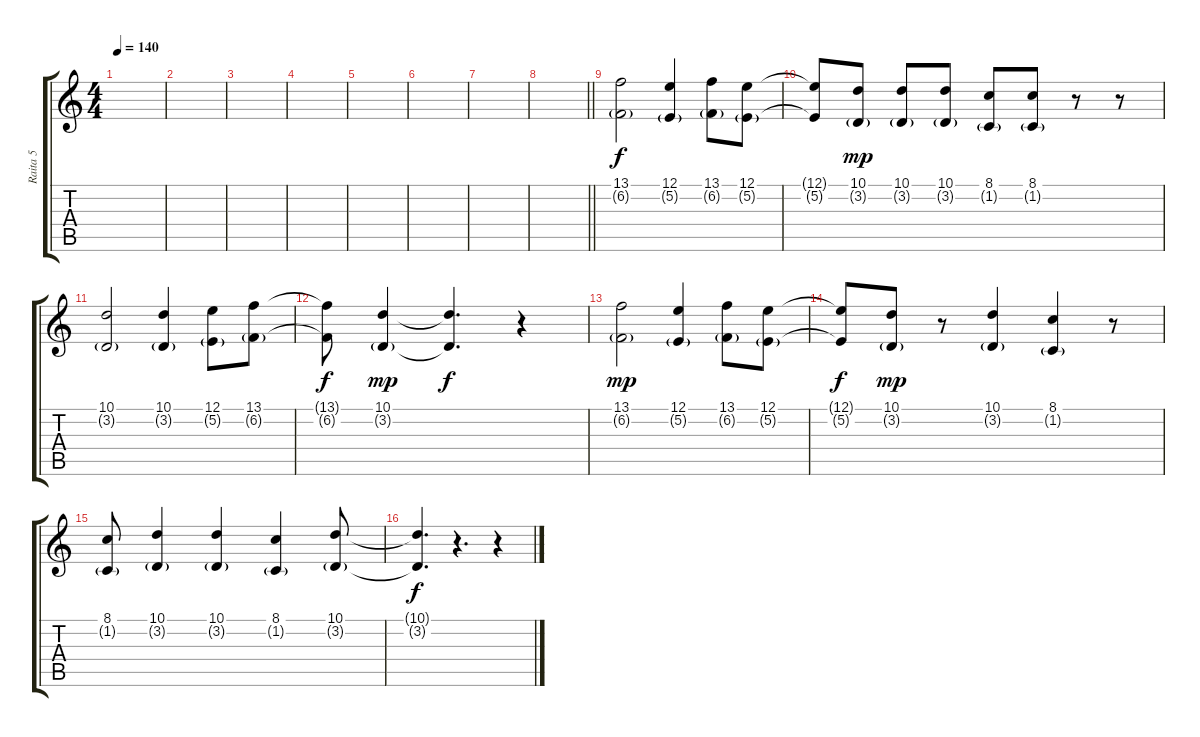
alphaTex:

\track ("Raita 5" "Raita 5") {instrument lead6voice}
\staff {score tabs}
\tuning (E4 B3 G3 D3 A2 E2) {hide}
\ts (4 4)
\tempo 140
\clef g2
\ks c
|
|
|
|
|
|
|
\barLineRight lightlight
|
(13.1 6.2{g}).2 (12.1 5.2{g}).4 (13.1 6.2{g}).8 (12.1 5.2{g}).8 |
(12.1{t} 5.2{t}).8{dy f} (10.1 3.2{g}).8{dy mp} (10.1 3.2{g}).8 (10.1 3.2{g}).8 (8.1 1.2{g}).8 (8.1 1.2{g}).8 r.8 r.8 |
(10.1 3.2{g}).2 (10.1 3.2{g}).4 (12.1 5.2{g}).8 (13.1 6.2{g}).8 |
(13.1{t} 6.2{t}).8{dy f} (10.1 3.2{g}).4{dy mp} (10.1{t} 3.2{t}).4{d dy f} r.4 |
(13.1 6.2{g}).2{dy mp} (12.1 5.2{g}).4 (13.1 6.2{g}).8 (12.1 5.2{g}).8 |
(12.1{t} 5.2{t}).8{dy f} (10.1 3.2{g}).8{dy mp} r.8 (10.1 3.2{g}).4 (8.1 1.2{g}).4 r.8 |
(8.1 1.2{g}).8 (10.1 3.2{g}).4 (10.1 3.2{g}).4 (8.1 1.2{g}).4 (10.1 3.2{g}).8 |
(10.1{t} 3.2{t}).4{d dy f} r.4{d} r.4
